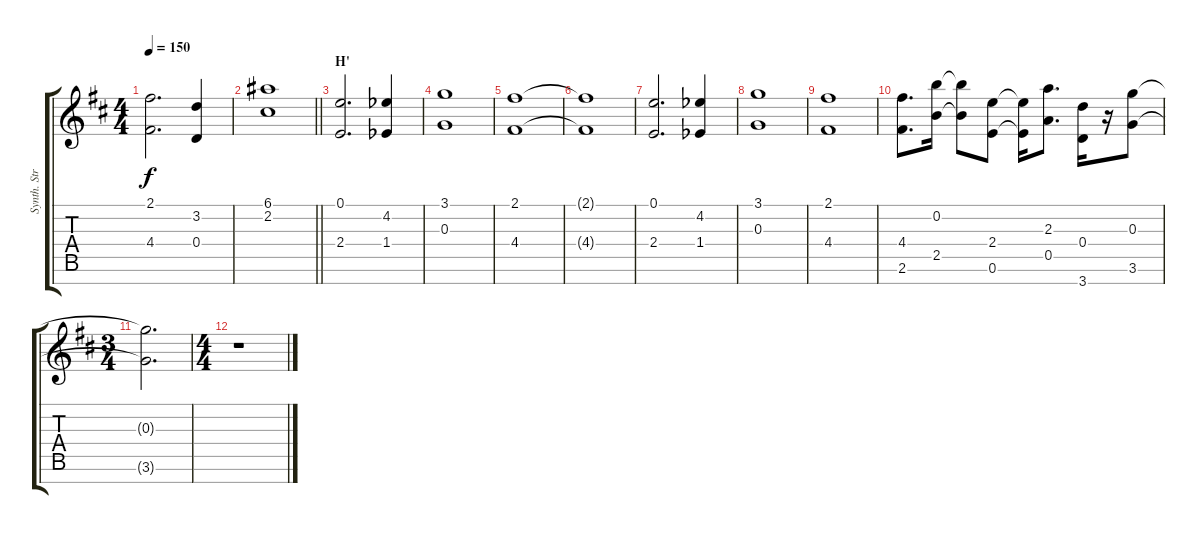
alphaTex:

\track ("Synth. Strings I" "Synth. Str") {instrument stringensemble1}
\staff {score tabs}
\tuning (E5 B4 G4 D4 A3 E3 B2) {hide}
\ts (4 4)
\tempo 150
\clef g2
\ks d
(2.1 4.4).2{d dy f} (3.2 0.4).4 |
\barLineRight lightlight
(6.1 2.2).1 |
\section ("" "H'")
(0.1 2.4).2{d} (4.2{acc b} 1.4{acc b}).4 |
(3.1 0.3).1 |
(2.1 4.4).1 |
(2.1{t} 4.4{t}).1 |
(0.1 2.4).2{d} (4.2{acc b} 1.4{acc b}).4 |
(3.1 0.3).1 |
(2.1 4.4).1 |
(4.4 2.6).8{d ot 8vb} (0.2 2.5).16{ot 8vb} (0.2{t} 2.5{t}).8{ot 8vb} (2.4 0.6).8{ot 8vb} (2.4{t} 0.6{t}).16{ot 8vb} (2.3 0.5).8{d ot 8vb} (0.4 3.7).16{ot 8vb} r.16{ot 8vb} (0.3 3.6).8{ot 8vb} |
\ts (3 4)
(0.3{t} 3.6{t}).2{d ot 8vb} |
\ts (4 4)
r.1
